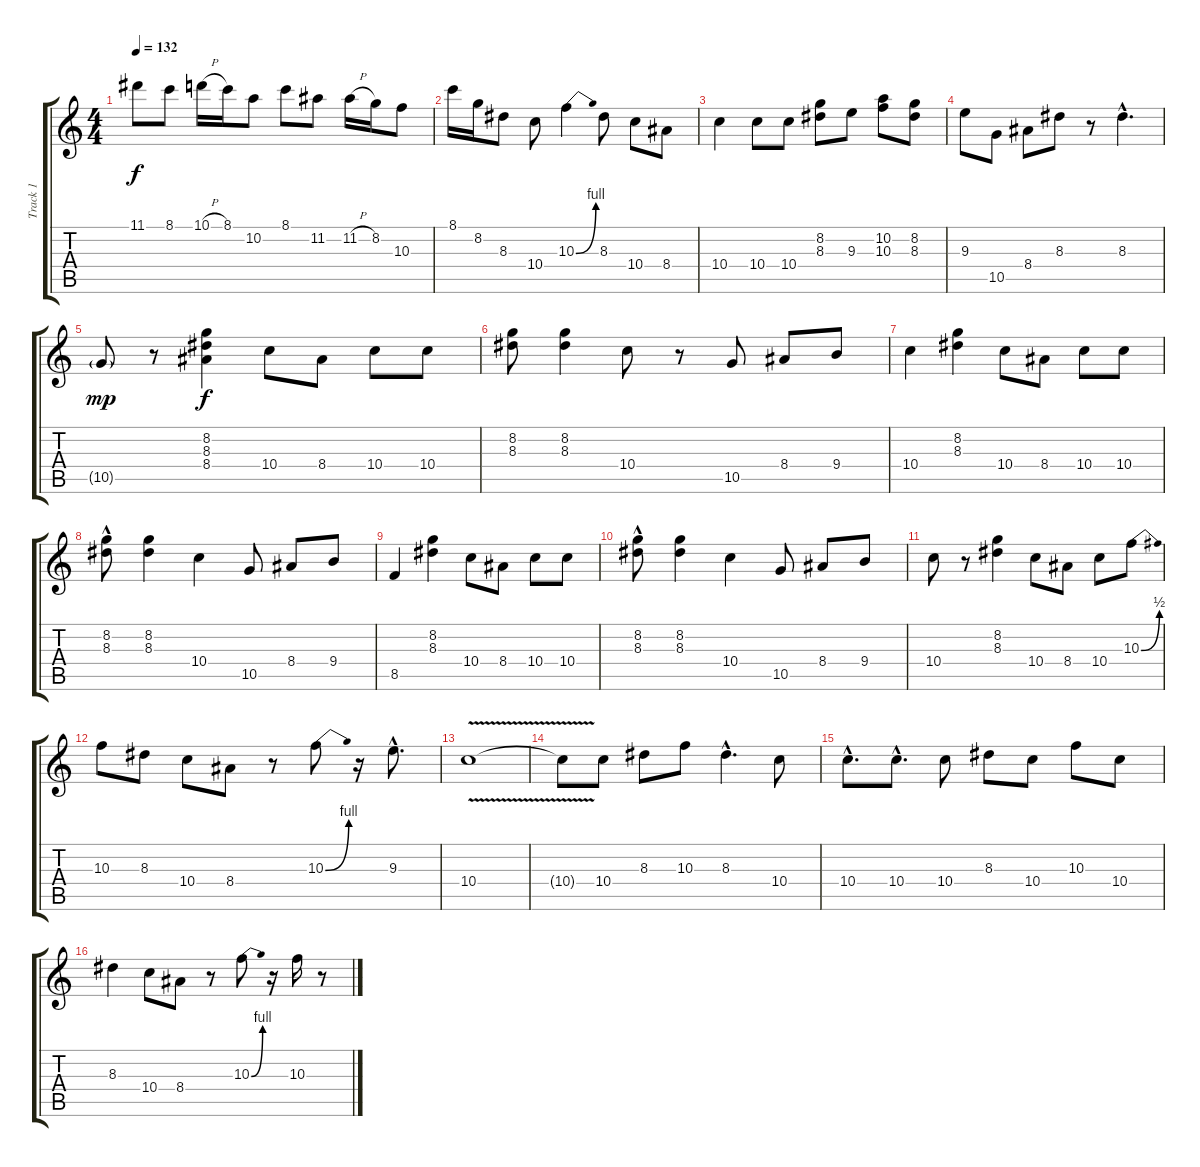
\track ("Track 1" "Track 1") {instrument distortionguitar}
\staff {score tabs}
\tuning (E4 B3 G3 D3 A2 E2) {hide}
\ts (4 4)
\tempo 132
\clef g2
\ks c
11.1.8{dy f} 8.1.8 10.1{h}.16 8.1.16 10.2.8 8.1.8 11.2.8 11.2{h}.16 8.2.16 10.3.8 |
8.1.16 8.2.16 8.3.8 10.4.8 10.3{be (bend 0 0 60 4)}.4 8.3.8 10.4.8 8.4.8 |
10.4.4 10.4.8 10.4.8 (8.2 8.3).8 9.3.8 (10.2 10.3).8 (8.2 8.3).8 |
9.3.8 10.5.8 8.4.8 8.3.8 r.8 8.3{hac}.4{d} |
10.5{g}.8{dy mp} r.8 (8.2 8.3 8.4).4{dy f} 10.4.8 8.4.8 10.4.8 10.4.8 |
(8.2 8.3).8 (8.2 8.3).4 10.4.8 r.8 10.5.8 8.4.8 9.4.8 |
10.4.4 (8.2 8.3).4 10.4.8 8.4.8 10.4.8 10.4.8 |
(8.2{hac} 8.3).8 (8.2 8.3).4 10.4.4 10.5.8 8.4.8 9.4.8 |
8.5.4 (8.2 8.3).4 10.4.8 8.4.8 10.4.8 10.4.8 |
(8.2{hac} 8.3).8 (8.2 8.3).4 10.4.4 10.5.8 8.4.8 9.4.8 |
10.4.8 r.8 (8.2 8.3).4 10.4.8 8.4.8 10.4.8 10.3{be (bend 0 0 60 2)}.8 |
10.3.8 8.3.8 10.4.8 8.4.8 r.8 10.3{be (bend 0 0 60 4)}.8 r.16 9.3{hac}.8{d} |
10.4{v}.1 |
10.4{t}.8 10.4.8 8.3.8 10.3.8 8.3{hac}.4{d} 10.4.8 |
10.4{hac}.8{d} 10.4{hac}.8{d} 10.4.8 8.3.8 10.4.8 10.3.8 10.4.8 |
8.3.4 10.4.8 8.4.8 r.8 10.3{be (bend 0 0 60 4)}.8 r.16 10.3.16 r.8
